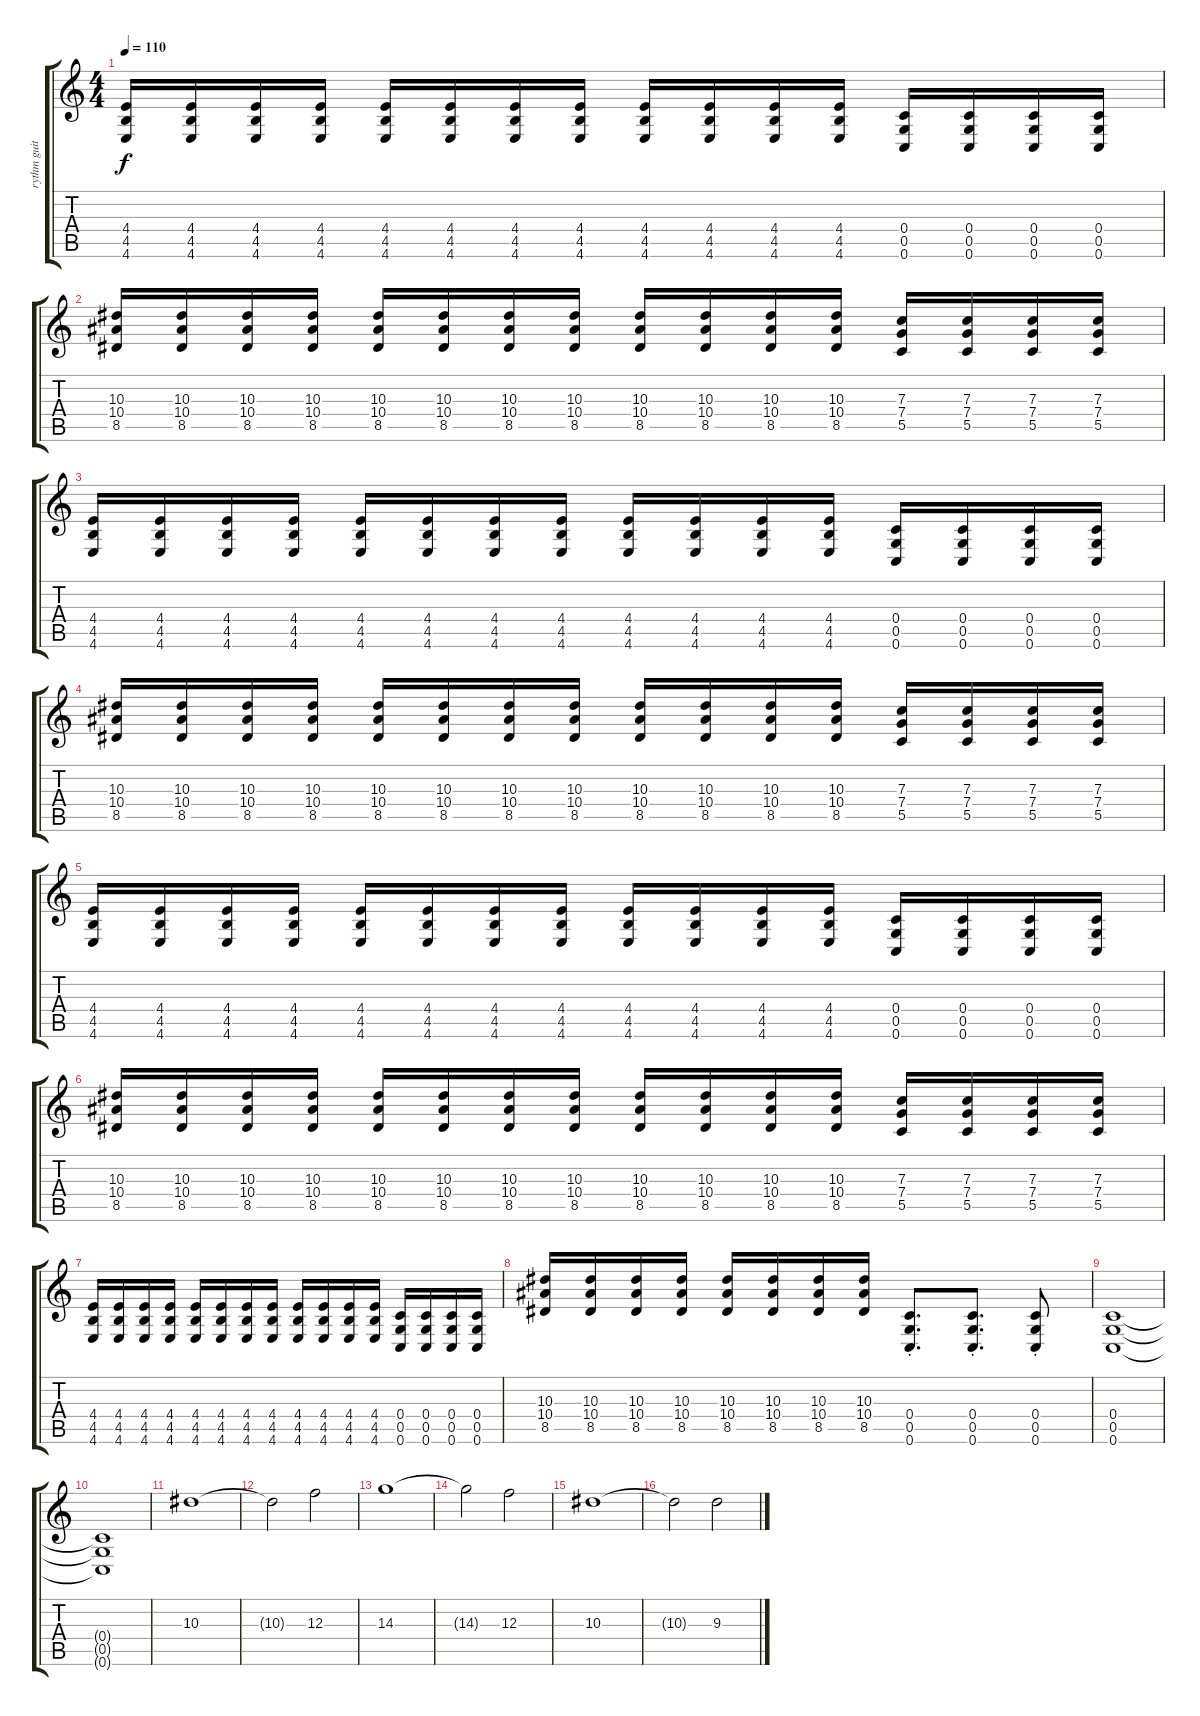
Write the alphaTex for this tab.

\track ("rythm guitar" "rythm guit") {instrument distortionguitar}
\staff {score tabs}
\tuning (D4 A3 F3 C3 G2 C2) {hide}
\ts (4 4)
\tempo 110
\clef g2
\ks c
(4.4 4.5 4.6).16{dy f} (4.4 4.5 4.6).16 (4.4 4.5 4.6).16 (4.4 4.5 4.6).16 (4.4 4.5 4.6).16 (4.4 4.5 4.6).16 (4.4 4.5 4.6).16 (4.4 4.5 4.6).16 (4.4 4.5 4.6).16 (4.4 4.5 4.6).16 (4.4 4.5 4.6).16 (4.4 4.5 4.6).16 (0.4 0.5 0.6).16 (0.4 0.5 0.6).16 (0.4 0.5 0.6).16 (0.4 0.5 0.6).16 |
(10.3 10.4 8.5).16 (10.3 10.4 8.5).16 (10.3 10.4 8.5).16 (10.3 10.4 8.5).16 (10.3 10.4 8.5).16 (10.3 10.4 8.5).16 (10.3 10.4 8.5).16 (10.3 10.4 8.5).16 (10.3 10.4 8.5).16 (10.3 10.4 8.5).16 (10.3 10.4 8.5).16 (10.3 10.4 8.5).16 (7.3 7.4 5.5).16 (7.3 7.4 5.5).16 (7.3 7.4 5.5).16 (7.3 7.4 5.5).16 |
(4.4 4.5 4.6).16 (4.4 4.5 4.6).16 (4.4 4.5 4.6).16 (4.4 4.5 4.6).16 (4.4 4.5 4.6).16 (4.4 4.5 4.6).16 (4.4 4.5 4.6).16 (4.4 4.5 4.6).16 (4.4 4.5 4.6).16 (4.4 4.5 4.6).16 (4.4 4.5 4.6).16 (4.4 4.5 4.6).16 (0.4 0.5 0.6).16 (0.4 0.5 0.6).16 (0.4 0.5 0.6).16 (0.4 0.5 0.6).16 |
(10.3 10.4 8.5).16 (10.3 10.4 8.5).16 (10.3 10.4 8.5).16 (10.3 10.4 8.5).16 (10.3 10.4 8.5).16 (10.3 10.4 8.5).16 (10.3 10.4 8.5).16 (10.3 10.4 8.5).16 (10.3 10.4 8.5).16 (10.3 10.4 8.5).16 (10.3 10.4 8.5).16 (10.3 10.4 8.5).16 (7.3 7.4 5.5).16 (7.3 7.4 5.5).16 (7.3 7.4 5.5).16 (7.3 7.4 5.5).16 |
(4.4 4.5 4.6).16 (4.4 4.5 4.6).16 (4.4 4.5 4.6).16 (4.4 4.5 4.6).16 (4.4 4.5 4.6).16 (4.4 4.5 4.6).16 (4.4 4.5 4.6).16 (4.4 4.5 4.6).16 (4.4 4.5 4.6).16 (4.4 4.5 4.6).16 (4.4 4.5 4.6).16 (4.4 4.5 4.6).16 (0.4 0.5 0.6).16 (0.4 0.5 0.6).16 (0.4 0.5 0.6).16 (0.4 0.5 0.6).16 |
(10.3 10.4 8.5).16 (10.3 10.4 8.5).16 (10.3 10.4 8.5).16 (10.3 10.4 8.5).16 (10.3 10.4 8.5).16 (10.3 10.4 8.5).16 (10.3 10.4 8.5).16 (10.3 10.4 8.5).16 (10.3 10.4 8.5).16 (10.3 10.4 8.5).16 (10.3 10.4 8.5).16 (10.3 10.4 8.5).16 (7.3 7.4 5.5).16 (7.3 7.4 5.5).16 (7.3 7.4 5.5).16 (7.3 7.4 5.5).16 |
(4.4 4.5 4.6).16 (4.4 4.5 4.6).16 (4.4 4.5 4.6).16 (4.4 4.5 4.6).16 (4.4 4.5 4.6).16 (4.4 4.5 4.6).16 (4.4 4.5 4.6).16 (4.4 4.5 4.6).16 (4.4 4.5 4.6).16 (4.4 4.5 4.6).16 (4.4 4.5 4.6).16 (4.4 4.5 4.6).16 (0.4 0.5 0.6).16 (0.4 0.5 0.6).16 (0.4 0.5 0.6).16 (0.4 0.5 0.6).16 |
(10.3 10.4 8.5).16 (10.3 10.4 8.5).16 (10.3 10.4 8.5).16 (10.3 10.4 8.5).16 (10.3 10.4 8.5).16 (10.3 10.4 8.5).16 (10.3 10.4 8.5).16 (10.3 10.4 8.5).16 (0.4{st} 0.5{st} 0.6{st}).8{d} (0.4{st} 0.5{st} 0.6{st}).8{d} (0.4{st} 0.5{st} 0.6{st}).8 |
(0.4 0.5 0.6).1 |
(0.4{t} 0.5{t} 0.6{t}).1 |
10.3.1 |
10.3{t}.2 12.3.2 |
14.3.1 |
14.3{t}.2 12.3.2 |
10.3.1 |
10.3{t}.2 9.3.2
